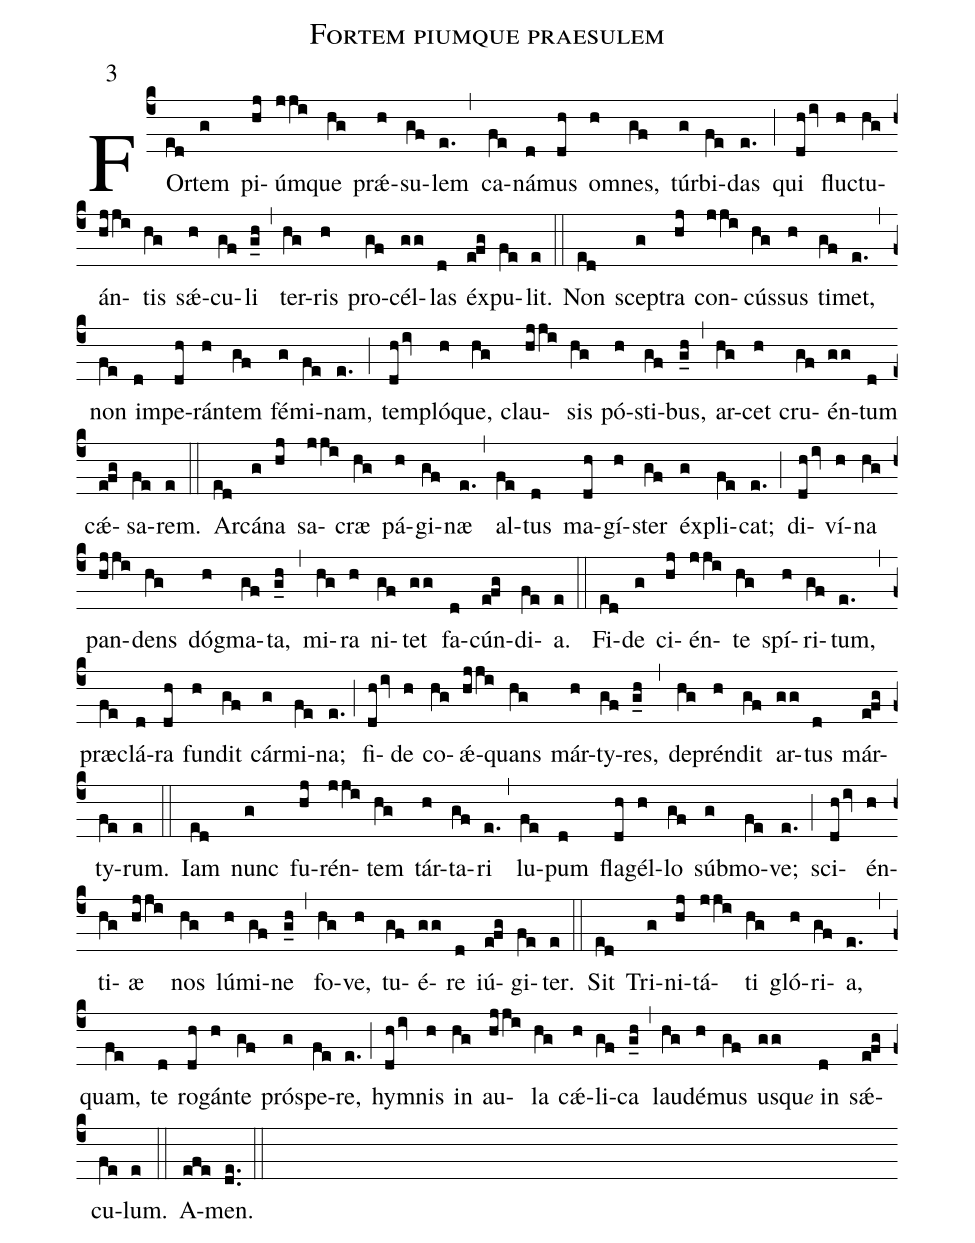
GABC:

name: Fortem piumque praesulem;
mode: 3;
%%
(c4)
FOr(ed)tem(g) pi(hj)úm(jji)que(hg) prǽ(h)su(gf)lem(e.) (,)
ca(fe)ná(d)mus(dh) om(h)nes,(gf) túr(g)bi(fe)das(e.) (;)
qui(dh/iv) flu(h)ctu(hg)án(hjji)tis(hg) sǽ(h)cu(gf)li(g_h) (,)
ter(hg)ris(h) pro(gf)cél(gg)las(d) éx(efg)pu(fe)lit.(e) (::)

Non(ed) scep(g)tra(hj) con(jji)cús(hg)sus(h) ti(gf)met,(e.) (,)
non(fe) im(d)pe(dh)rán(h)tem(gf) fé(g)mi(fe)nam,(e.) (;)
tem(dh/iv)pló(h)que,(hg) clau(hjji)sis(hg) pó(h)sti(gf)bus,(g_h) (,)
ar(hg)cet(h) cru(gf)én(gg)tum(d) cǽ(efg)sa(fe)rem.(e) (::)

Ar(ed)cá(g)na(hj) sa(jji)cræ(hg) pá(h)gi(gf)næ(e.) (,)
al(fe)tus(d) ma(dh)gí(h)ster(gf) éx(g)pli(fe)cat;(e.) (;)
di(dh/iv)ví(h)na(hg) pan(hjji)dens(hg) dóg(h)ma(gf)ta,(g_h) (,)
mi(hg)ra(h) ni(gf)tet(gg) fa(d)cún(efg)di(fe)a.(e) (::)

Fi(ed)de(g) ci(hj)én(jji)te(hg) spí(h)ri(gf)tum,(e.) (,)
præ(fe)clá(d)ra(dh) fun(h)dit(gf) cár(g)mi(fe)na;(e.) (;)
fi(dh/iv)de(h) co(hg)ǽ(hjji)quans(hg) már(h)ty(gf)res,(g_h) (,)
de(hg)prén(h)dit(gf) ar(gg)tus(d) már(efg)ty(fe)rum.(e) (::)

Iam(ed) nunc(g) fu(hj)rén(jji)tem(hg) tár(h)ta(gf)ri(e.) (,)
lu(fe)pum(d) fla(dh)gél(h)lo(gf) súb(g)mo(fe)ve;(e.) (;)
sci(dh/iv)én(h)ti(hg)æ(hjji) nos(hg) lú(h)mi(gf)ne(g_h) (,)
fo(hg)ve,(h) tu(gf)é(gg)re(d) iú(efg)gi(fe)ter.(e) (::)

Sit(ed) Tri(g)ni(hj)tá(jji)ti(hg) gló(h)ri(gf)a,(e.) (,)
quam,(fe) te(d) ro(dh)gán(h)te(gf) pró(g)spe(fe)re,(e.) (;)
hym(dh/iv)nis(h) in(hg) au(hjji)la(hg) cǽ(h)li(gf)ca(g_h) (,)
lau(hg)dé(h)mus(gf) us(gg)qu<e>e</e> {i}n(d) sǽ(efg)cu(fe)lum.(e) (::)

A(efe)men.(de..) (::)
